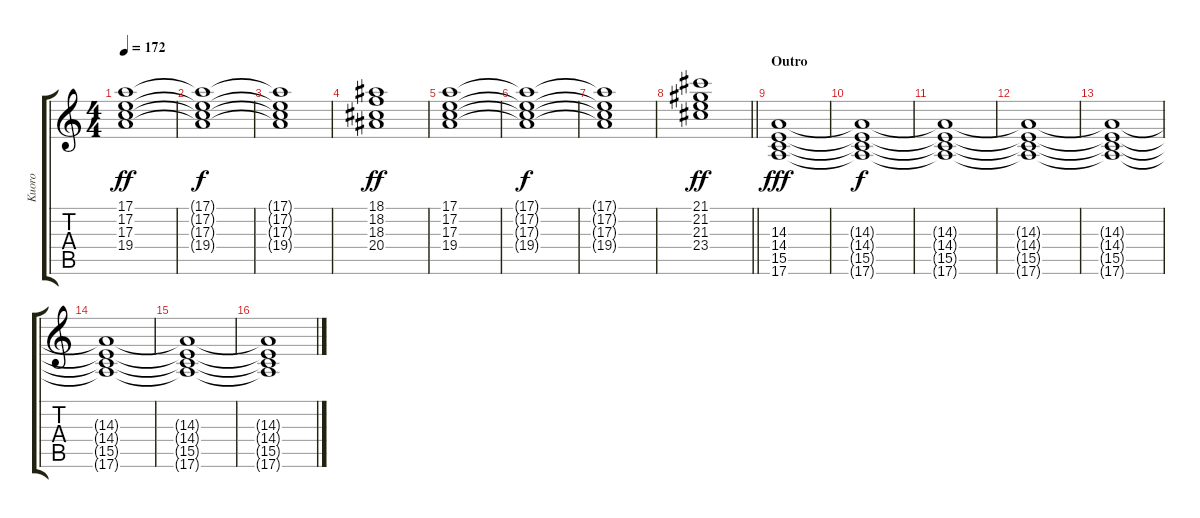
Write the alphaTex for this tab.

\track ("Kuoro" "Kuoro") {instrument synthvoice}
\staff {score tabs}
\tuning (E4 B3 G3 D3 A2 E2) {hide}
\ts (4 4)
\tempo 172
\clef g2
\ks c
(17.1 17.2 17.3 19.4).1{dy ff} |
(17.1{t} 17.2{t} 17.3{t} 19.4{t}).1{dy f} |
(17.1{t} 17.2{t} 17.3{t} 19.4{t}).1 |
(18.1 18.2 18.3 20.4).1{dy ff} |
(17.1 17.2 17.3 19.4).1 |
(17.1{t} 17.2{t} 17.3{t} 19.4{t}).1{dy f} |
(17.1{t} 17.2{t} 17.3{t} 19.4{t}).1 |
\barLineRight lightlight
(21.1 21.2 21.3 23.4).1{dy ff} |
\section ("" "Outro")
(14.3 14.4 15.5 17.6).1{dy fff} |
(14.3{t} 14.4{t} 15.5{t} 17.6{t}).1{dy f} |
(14.3{t} 14.4{t} 15.5{t} 17.6{t}).1 |
(14.3{t} 14.4{t} 15.5{t} 17.6{t}).1 |
(14.3{t} 14.4{t} 15.5{t} 17.6{t}).1 |
(14.3{t} 14.4{t} 15.5{t} 17.6{t}).1 |
(14.3{t} 14.4{t} 15.5{t} 17.6{t}).1 |
(14.3{t} 14.4{t} 15.5{t} 17.6{t}).1
